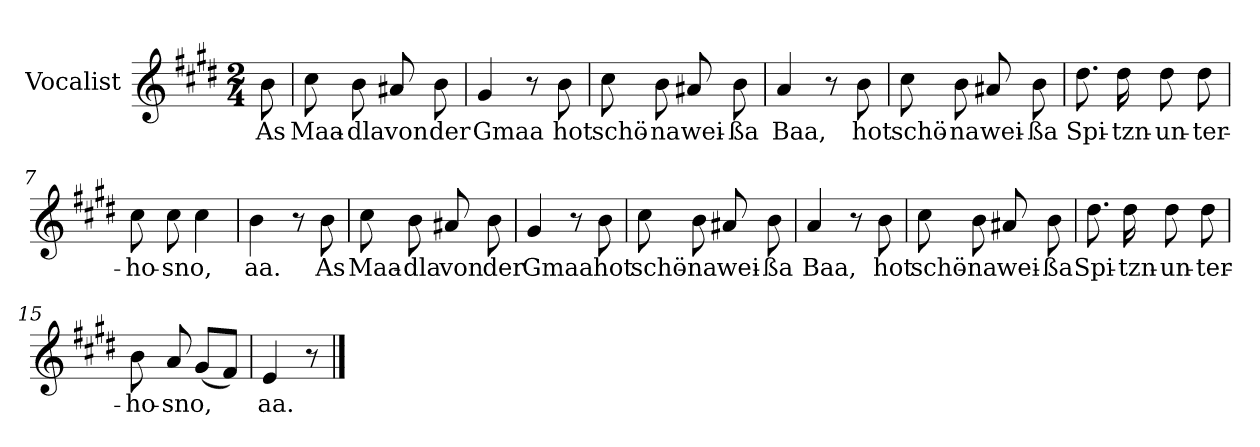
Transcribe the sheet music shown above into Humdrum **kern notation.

**kern	**text
*part1	*part1
*staff1	*staff1
*I"Vocalist	*
*k[f#c#g#d#]	*
*E:	*
*M2/4	*
=	=
8b	As
=1	=1
8cc#	Maa-
8b	-dla
8a#X	von
8b	der
=2	=2
4g#	Gmaa
8r	.
8b	hot
=3	=3
8cc#	schö-
8b	-na
8a#X	wei-
8b	-ßa
=4	=4
4a	Baa,
8r	.
8b	hot
=5	=5
8cc#	schö-
8b	-na
8a#X	wei-
8b	-ßa
=6	=6
8.dd#	Spi-
16dd#	-tzn-
8dd#	-un-
8dd#	-ter-
=7	=7
8cc#	-ho-
8cc#	-sn
4cc#	o,
=8	=8
4b	aa.
8r	.
8b	As
=9	=9
8cc#	Maa-
8b	-dla
8a#X	von
8b	der
=10	=10
4g#	Gmaa
8r	.
8b	hot
=11	=11
8cc#	schö-
8b	-na
8a#X	wei-
8b	-ßa
=12	=12
4a	Baa,
8r	.
8b	hot
=13	=13
8cc#	schö-
8b	-na
8a#X	wei-
8b	-ßa
=14	=14
8.dd#	Spi-
16dd#	-tzn-
8dd#	-un-
8dd#	-ter-
=15	=15
8b	-ho-
8a	-sn
(8g#L	o,
8f#J)	.
=16	=16
4e	aa.
8r	.
==	==
*-	*-
